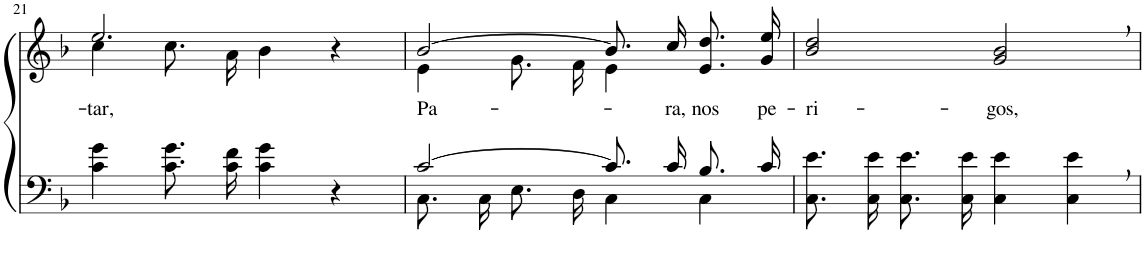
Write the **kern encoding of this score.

**kern	**kern	**text
*part2	*part1	*part1
*staff2	*staff1	*staff1
*I"Parte III e IV	*I"Parte I e II	*
!!LO:PB:g=z
*clefF4	*clefG2	*
*Trd2c3	*Trd2c3	*
*k[b-]	*k[b-]	*
*M4/4	*M4/4	*
=21	=21	=21
!	!	!LO:LY:b
*	*^	*
4c\ 4g\	2.ee/	4cc\	tar,
8.c\ 8.g\L	.	8.cc\L	.
16c\ 16f\Jk	.	16a\Jk	.
4c\ 4g\	.	4b-\	.
4r	4r	4ryy	.
=22	=22	=22	=22
*^	*	*	*
!	!	!	!	!LO:LY:b
[2c/	8.C\L	[2b-/	4e\	Pa-
.	16C\Jk	.	.	.
.	8.E\L	.	8.g\L	.
.	16D\Jk	.	16f\Jk	.
8.c/L]	4C\	8.b-/L]	4e\	.
!	!	!	!	!LO:LY:b
16c/Jk	.	16cc/Jk	.	ra,
!	!	!	!	!LO:LY:b
8.B-/L	4C\	8.e/ 8.dd/L	4ryy	nos
!	!	!	!	!LO:LY:b
16c/Jk	.	16g/ 16ee/Jk	.	pe-
*v	*v	*	*	*
*	*v	*v	*
=23	=23	=23
!	!	!LO:LY:b
8.C\ 8.e\L	2b-/ 2dd/	-ri-
16C\ 16e\Jk	.	.
8.C\ 8.e\L	.	.
16C\ 16e\Jk	.	.
!	!	!LO:LY:b
4C\ 4e\	2g/, 2b-/,	-gos,
4C\, 4e\,	.	.
=	=	=
*-	*-	*-
